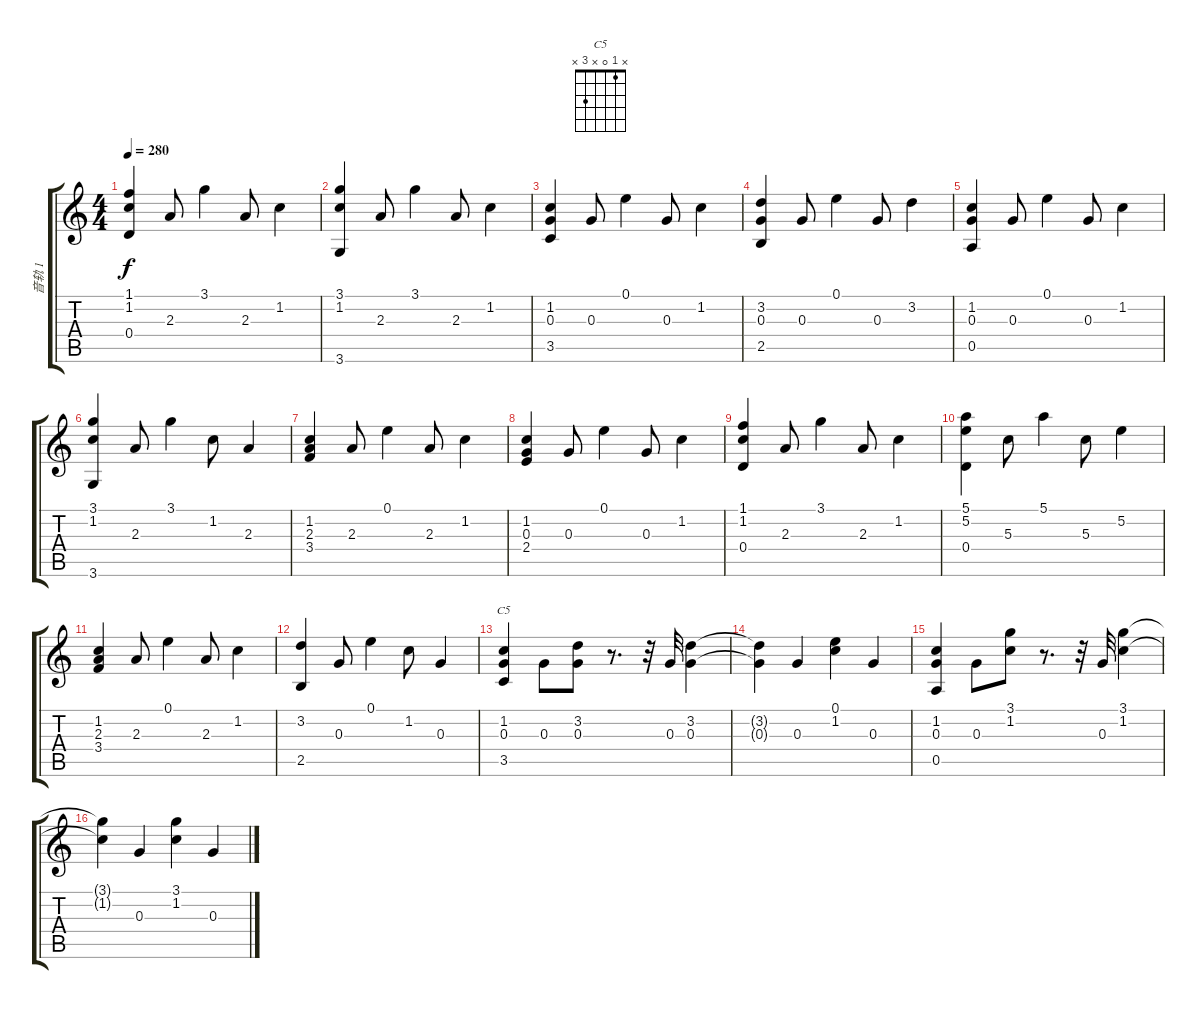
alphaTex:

\track ("音轨 1" "音轨 1") {instrument acousticguitarnylon}
\staff {score tabs}
\tuning (E4 B3 G3 D3 A2 E2) {hide}
\chord ("C5" x 1 0 x 3 x)
\ts (4 4)
\tempo 280
\clef g2
\ks c
(1.1 1.2 0.4).4{dy f} 2.3.8 3.1.4 2.3.8 1.2.4 |
(3.1 1.2 3.6).4 2.3.8 3.1.4 2.3.8 1.2.4 |
(1.2 0.3 3.5).4 0.3.8 0.1.4 0.3.8 1.2.4 |
(3.2 0.3 2.5).4 0.3.8 0.1.4 0.3.8 3.2.4 |
(1.2 0.3 0.5).4 0.3.8 0.1.4 0.3.8 1.2.4 |
(3.1 1.2 3.6).4 2.3.8 3.1.4 1.2.8 2.3.4 |
(1.2 2.3 3.4).4 2.3.8 0.1.4 2.3.8 1.2.4 |
(1.2 0.3 2.4).4 0.3.8 0.1.4 0.3.8 1.2.4 |
(1.1 1.2 0.4).4 2.3.8 3.1.4 2.3.8 1.2.4 |
(5.1 5.2 0.4).4 5.3.8 5.1.4 5.3.8 5.2.4 |
(1.2 2.3 3.4).4 2.3.8 0.1.4 2.3.8 1.2.4 |
(3.2 2.5).4 0.3.8 0.1.4 1.2.8 0.3.4 |
(1.2 0.3 3.5).4{ch "C5"} 0.3.8 (3.2 0.3).8 r.8{d} r.32 0.3.32 (3.2 0.3).4 |
(3.2{t} 0.3{t}).4 0.3.4 (0.1 1.2).4 0.3.4 |
(1.2 0.3 0.5).4 0.3.8 (3.1 1.2).8 r.8{d} r.32 0.3.32 (3.1 1.2).4 |
(3.1{t} 1.2{t}).4 0.3.4 (3.1 1.2).4 0.3.4
